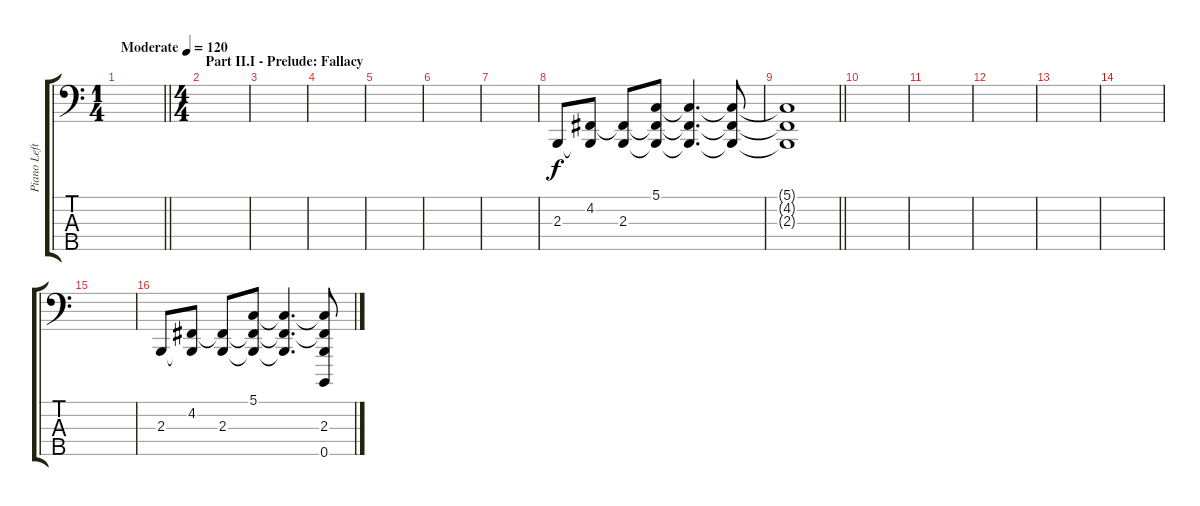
\track ("Piano Left Standard" "Piano Left") {instrument acousticgrandpiano}
\staff {score tabs}
\tuning (G2 D2 A1 E1 B0) {hide}
\ts (1 4)
\tempo (120 "Moderate")
\clef f4
\barLineRight lightlight
\ks c
|
\ts (4 4)
\section ("" "Part II.I - Prelude: Fallacy")
|
|
|
|
|
|
2.3.8 (4.2 2.3{t}).8 (4.2{t} 2.3).8 (5.1 4.2{t} 2.3{t}).8 (5.1{t} 4.2{t} 2.3{t}).4{d} (5.1{t} 4.2{t} 2.3{t}).8 |
\barLineRight lightlight
(5.1{t} 4.2{t} 2.3{t}).1 |
|
|
|
|
|
|
2.3.8 (4.2 2.3{t}).8 (4.2{t} 2.3).8 (5.1 4.2{t} 2.3{t}).8 (5.1{t} 4.2{t} 2.3{t}).4{d} (5.1{t} 4.2{t} 2.3 0.5).8
